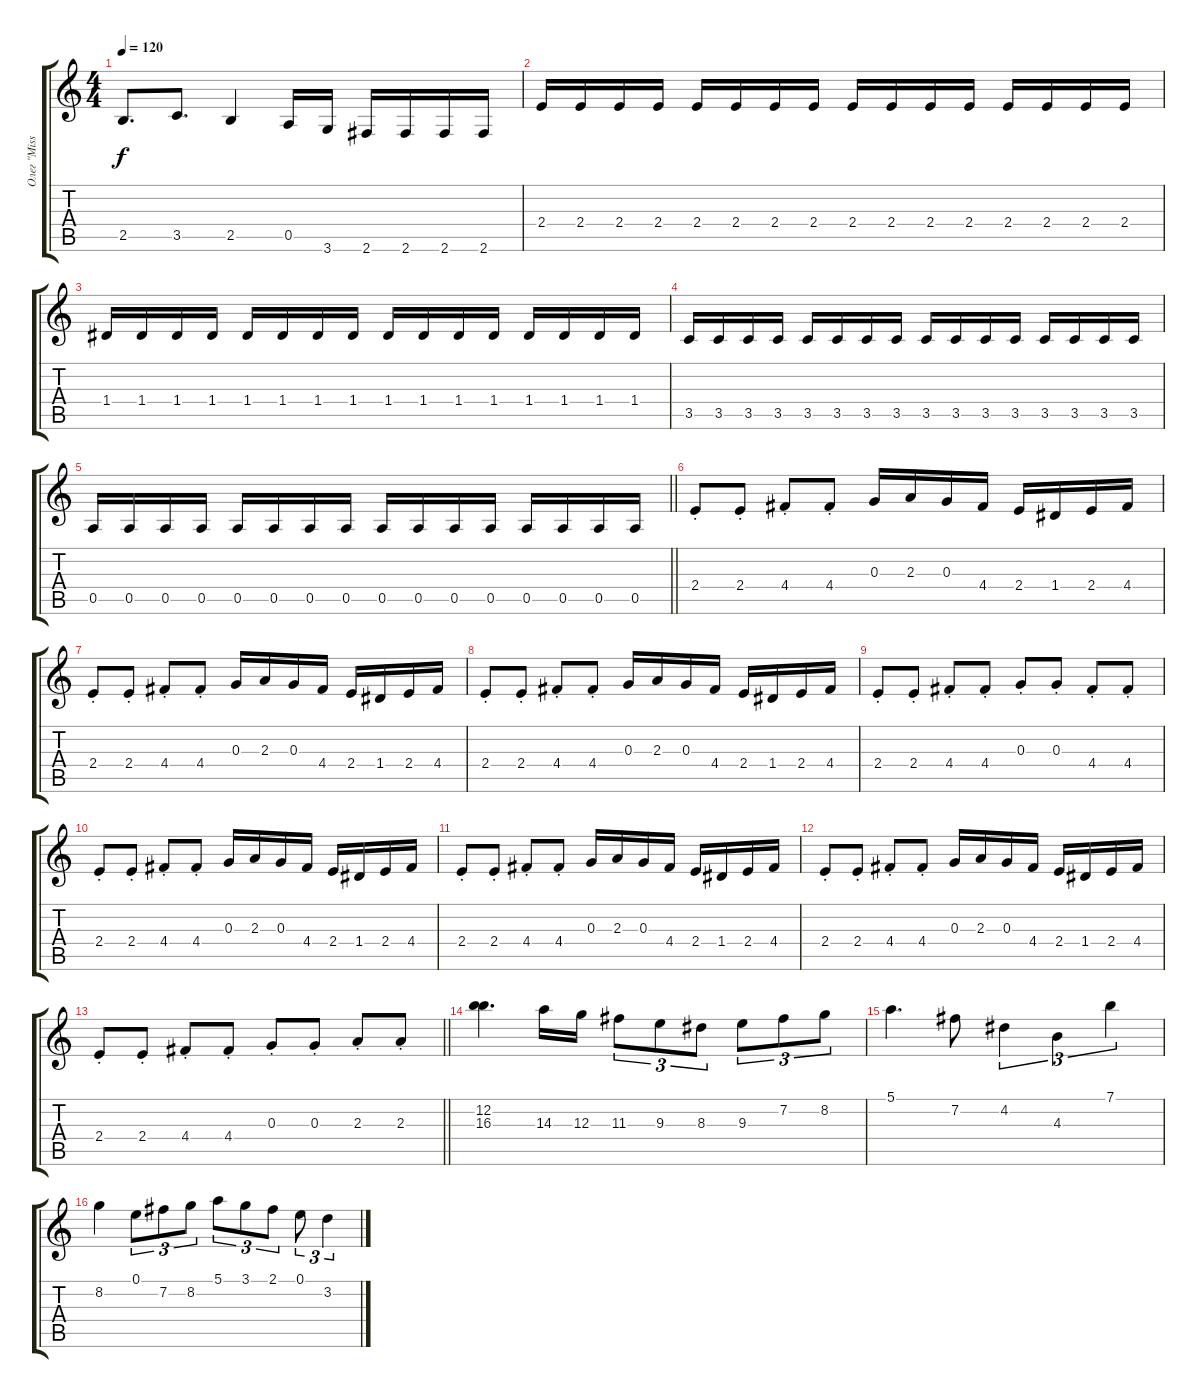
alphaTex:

\track ("Олег \"Mission\" Мишин" "Олег \"Miss") {instrument distortionguitar}
\staff {score tabs}
\tuning (E4 B3 G3 D3 A2 E2) {hide}
\ts (4 4)
\tempo 120
\clef g2
\ks c
2.5.8{d dy f} 3.5.8{d} 2.5.4 0.5.16 3.6.16 2.6.16 2.6.16 2.6.16 2.6.16 |
2.4.16 2.4.16 2.4.16 2.4.16 2.4.16 2.4.16 2.4.16 2.4.16 2.4.16 2.4.16 2.4.16 2.4.16 2.4.16 2.4.16 2.4.16 2.4.16 |
1.4.16 1.4.16 1.4.16 1.4.16 1.4.16 1.4.16 1.4.16 1.4.16 1.4.16 1.4.16 1.4.16 1.4.16 1.4.16 1.4.16 1.4.16 1.4.16 |
3.5.16 3.5.16 3.5.16 3.5.16 3.5.16 3.5.16 3.5.16 3.5.16 3.5.16 3.5.16 3.5.16 3.5.16 3.5.16 3.5.16 3.5.16 3.5.16 |
\barLineRight lightlight
0.5.16 0.5.16 0.5.16 0.5.16 0.5.16 0.5.16 0.5.16 0.5.16 0.5.16 0.5.16 0.5.16 0.5.16 0.5.16 0.5.16 0.5.16 0.5.16 |
\section ("" "")
2.4{st}.8 2.4{st}.8 4.4{st}.8 4.4{st}.8 0.3.16 2.3.16 0.3.16 4.4.16 2.4.16 1.4.16 2.4.16 4.4.16 |
2.4{st}.8 2.4{st}.8 4.4{st}.8 4.4{st}.8 0.3.16 2.3.16 0.3.16 4.4.16 2.4.16 1.4.16 2.4.16 4.4.16 |
2.4{st}.8 2.4{st}.8 4.4{st}.8 4.4{st}.8 0.3.16 2.3.16 0.3.16 4.4.16 2.4.16 1.4.16 2.4.16 4.4.16 |
2.4{st}.8 2.4{st}.8 4.4{st}.8 4.4{st}.8 0.3{st}.8 0.3{st}.8 4.4{st}.8 4.4{st}.8 |
2.4{st}.8 2.4{st}.8 4.4{st}.8 4.4{st}.8 0.3.16 2.3.16 0.3.16 4.4.16 2.4.16 1.4.16 2.4.16 4.4.16 |
2.4{st}.8 2.4{st}.8 4.4{st}.8 4.4{st}.8 0.3.16 2.3.16 0.3.16 4.4.16 2.4.16 1.4.16 2.4.16 4.4.16 |
2.4{st}.8 2.4{st}.8 4.4{st}.8 4.4{st}.8 0.3.16 2.3.16 0.3.16 4.4.16 2.4.16 1.4.16 2.4.16 4.4.16 |
\barLineRight lightlight
2.4{st}.8 2.4{st}.8 4.4{st}.8 4.4{st}.8 0.3{st}.8 0.3{st}.8 2.3{st}.8 2.3{st}.8 |
(12.2 16.3).4{d} 14.3.16 12.3.16 11.3.8{tu (3 2)} 9.3.8{tu (3 2)} 8.3.8{tu (3 2)} 9.3.8{tu (3 2)} 7.2.8{tu (3 2)} 8.2.8{tu (3 2)} |
5.1.4{d} 7.2.8 4.2.4{tu (3 2)} 4.3.4{tu (3 2)} 7.1.4{tu (3 2)} |
8.2.4 0.1.8{tu (3 2)} 7.2.8{tu (3 2)} 8.2.8{tu (3 2)} 5.1.8{tu (3 2)} 3.1.8{tu (3 2)} 2.1.8{tu (3 2)} 0.1.8{tu (3 2)} 3.2.4{tu (3 2)}
